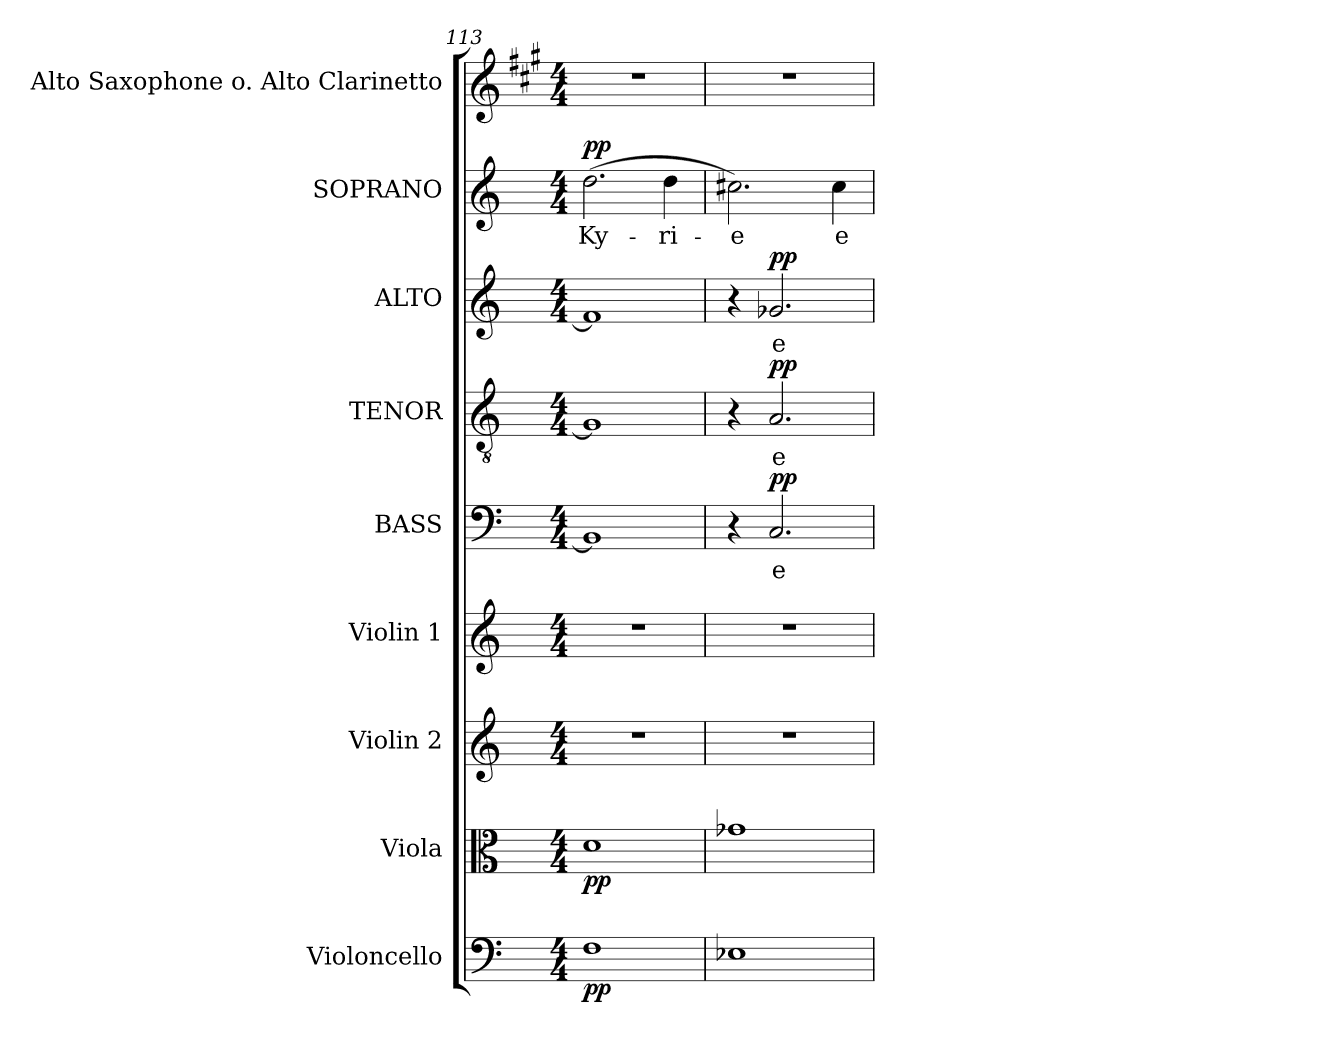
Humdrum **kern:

**kern	**dynam	**kern	**dynam	**kern	**kern	**kern	**text	**dynam	**kern	**text	**dynam	**kern	**text	**dynam	**kern	**text	**dynam	**kern
*part9	*part9	*part8	*part8	*part7	*part6	*part5	*part5	*part5	*part4	*part4	*part4	*part3	*part3	*part3	*part2	*part2	*part2	*part1
*staff9	*staff9	*staff8	*staff8	*staff7	*staff6	*staff5	*staff5	*staff5	*staff4	*staff4	*staff4	*staff3	*staff3	*staff3	*staff2	*staff2	*staff2	*staff1
*I"Violoncello	*	*I"Viola	*	*I"Violin 2	*I"Violin 1	*I"BASS	*	*	*I"TENOR	*	*	*I"ALTO	*	*	*I"SOPRANO	*	*	*I"Alto Saxophone o. Alto Clarinetto
*I'Vc.	*	*I'Vla.	*	*I'Vln. 2	*I'Vln. 1	*I'B.	*	*	*I'T.	*	*	*I'A.	*	*	*I'S.	*	*	*I'Alto Sax. o. Alto Clar.
*clefF4	*	*clefC3	*	*clefG2	*clefG2	*clefF4	*	*	*clefGv2	*	*	*clefG2	*	*	*clefG2	*	*	*clefG2
*	*	*	*	*	*	*	*	*	*ITrd7c12	*	*	*	*	*	*	*	*	*ITrd5c9
*k[]	*	*k[]	*	*k[]	*k[]	*k[]	*	*	*k[]	*	*	*k[]	*	*	*k[]	*	*	*k[]
*C:	*	*C:	*	*C:	*C:	*C:	*	*	*C:	*	*	*C:	*	*	*C:	*	*	*C:
*M4/4	*	*M4/4	*	*M4/4	*M4/4	*M4/4	*	*	*M4/4	*	*	*M4/4	*	*	*M4/4	*	*	*M4/4
=113	=113	=113	=113	=113	=113	=113	=113	=113	=113	=113	=113	=113	=113	=113	=113	=113	=113	=113
!	!	!	!	!	!	!	!	!	!	!	!	!	!	!	!	!LO:LY:b:color=#000000	!	!
1Fi	pp	1di	pp	1r	1r	1BBi]	.	.	1GG#i]	.	.	1fi]	.	.	(2.ddi\	Ky-	pp	1r
!	!	!	!	!	!	!	!	!	!	!	!	!	!	!	!	!LO:LY:b:color=#000000	!	!
.	.	.	.	.	.	.	.	.	.	.	.	.	.	.	4ddi\	-ri-	.	.
=114	=114	=114	=114	=114	=114	=114	=114	=114	=114	=114	=114	=114	=114	=114	=114	=114	=114	=114
!	!	!	!	!	!	!	!	!	!	!	!	!	!	!	!	!LO:LY:b:color=#000000	!	!
1E-Xi	.	1g-Xi	.	1r	1r	4r	.	.	4r	.	.	4r	.	.	2.cc#Xi\)	-e	.	1r
!	!	!	!	!	!	!	!LO:LY:b:color=#000000	!	!	!	!	!	!	!	!	!	!	!
!	!	!	!	!	!	!	!	!	!	!LO:LY:b:color=#000000	!	!	!	!	!	!	!	!
!	!	!	!	!	!	!	!	!	!	!	!	!	!LO:LY:b:color=#000000	!	!	!	!	!
.	.	.	.	.	.	2.Ci/	e-	pp	2.AAi/	e-	pp	2.g-Xi/	e-	pp	.	.	.	.
!	!	!	!	!	!	!	!	!	!	!	!	!	!	!	!	!LO:LY:b:color=#000000	!	!
.	.	.	.	.	.	.	.	.	.	.	.	.	.	.	4cc#i\	e-	.	.
=	=	=	=	=	=	=	=	=	=	=	=	=	=	=	=	=	=	=
*-	*-	*-	*-	*-	*-	*-	*-	*-	*-	*-	*-	*-	*-	*-	*-	*-	*-	*-
